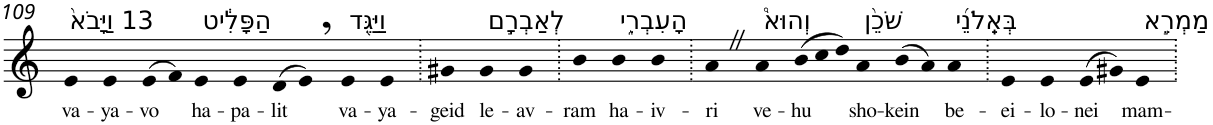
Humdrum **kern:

**kern	**text
*part1	*part1
*staff1	*staff1
*I"Piano	*
*I'Pno	*
!!LO:PB:g=z
*clefG2	*
*k[]	*
=109	=109
!LO:TX:a:t=13 וַיָּבֹא֙	!
!	!LO:LY:b
4e	va-
!	!LO:LY:b
4e	-ya-
!	!LO:LY:b
(>8e	-vo
8f)	.
!LO:TX:a:t=הַפָּלִ֔יט	!
!	!LO:LY:b
4e	ha-
!	!LO:LY:b
4e	-pa-
!	!LO:LY:b
(>8d	-lit
8e,)	.
!LO:TX:a:t=וַיַּגֵּ֖ד	!
!	!LO:LY:b
4e	va-
!	!LO:LY:b
4e	-ya-
=110.	=110.
!	!LO:LY:b
4g#X	-geid
!LO:TX:a:t=לְאַבְרָ֣ם	!
!	!LO:LY:b
4g#	le-
!	!LO:LY:b
4g#	-av-
=111.	=111.
!	!LO:LY:b
4b	-ram
!LO:TX:a:t=הָעִבְרִ֑י	!
!	!LO:LY:b
4b	ha-
!	!LO:LY:b
4b	-iv-
=112.	=112.
!	!LO:LY:b
4aZ	-ri
!LO:TX:a:t=וְהוּא֩	!
!	!LO:LY:b
4a	ve-
*Xtuplet	*
!	!LO:LY:b
(>12b	-hu
12cc	.
12dd)	.
!LO:TX:a:t=שֹׁכֵ֨ן	!
!	!LO:LY:b
4a	sho-
!	!LO:LY:b
(>8b	-kein
8a)	.
!LO:TX:a:t=בְּאֵֽלֹנֵ֜י	!
!	!LO:LY:b
4a	be-
=113.	=113.
!	!LO:LY:b
4e	-ei-
!	!LO:LY:b
4e	-lo-
!	!LO:LY:b
(>8e	-nei
8g#X)	.
!LO:TX:a:t=מַמְרֵ֣א	!
!	!LO:LY:b
4e	mam-
=.	=.
*-	*-
